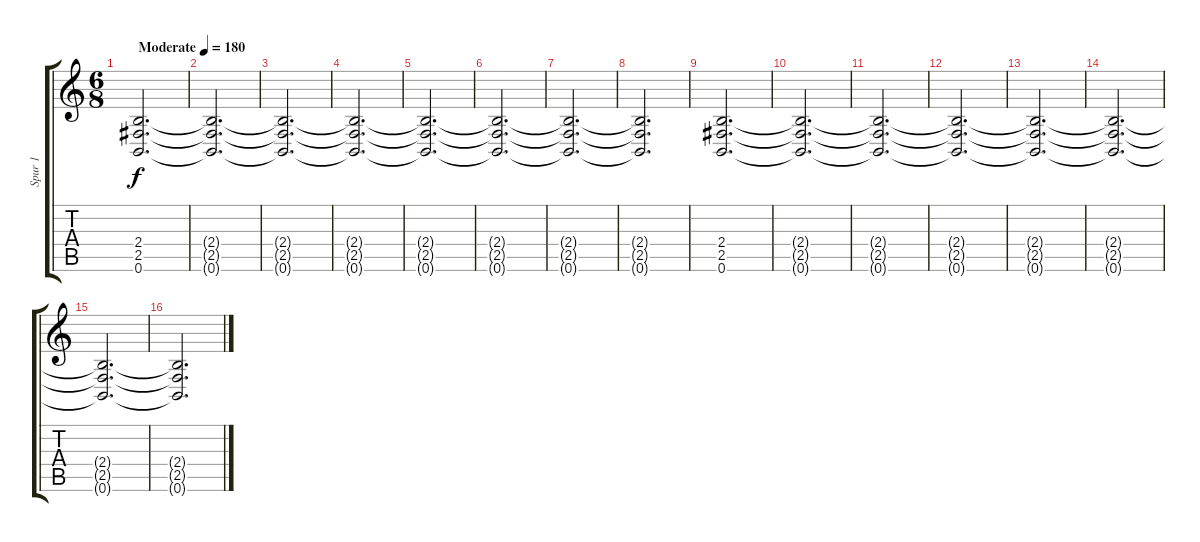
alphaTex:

\track ("Spur 1" "Spur 1") {instrument distortionguitar}
\staff {score tabs}
\tuning (B3 Gb3 D3 A2 E2 B1) {hide}
\ts (6 8)
\tempo (180 "Moderate")
\clef g2
\ks c
(2.4 2.5 0.6).2{d dy f instrument distortionguitar} |
(2.4{t} 2.5{t} 0.6{t}).2{d} |
(2.4{t} 2.5{t} 0.6{t}).2{d} |
(2.4{t} 2.5{t} 0.6{t}).2{d} |
(2.4{t} 2.5{t} 0.6{t}).2{d} |
(2.4{t} 2.5{t} 0.6{t}).2{d} |
(2.4{t} 2.5{t} 0.6{t}).2{d} |
(2.4{t} 2.5{t} 0.6{t}).2{d} |
(2.4 2.5 0.6).2{d} |
(2.4{t} 2.5{t} 0.6{t}).2{d} |
(2.4{t} 2.5{t} 0.6{t}).2{d} |
(2.4{t} 2.5{t} 0.6{t}).2{d} |
(2.4{t} 2.5{t} 0.6{t}).2{d} |
(2.4{t} 2.5{t} 0.6{t}).2{d} |
(2.4{t} 2.5{t} 0.6{t}).2{d} |
(2.4{t} 2.5{t} 0.6{t}).2{d}
